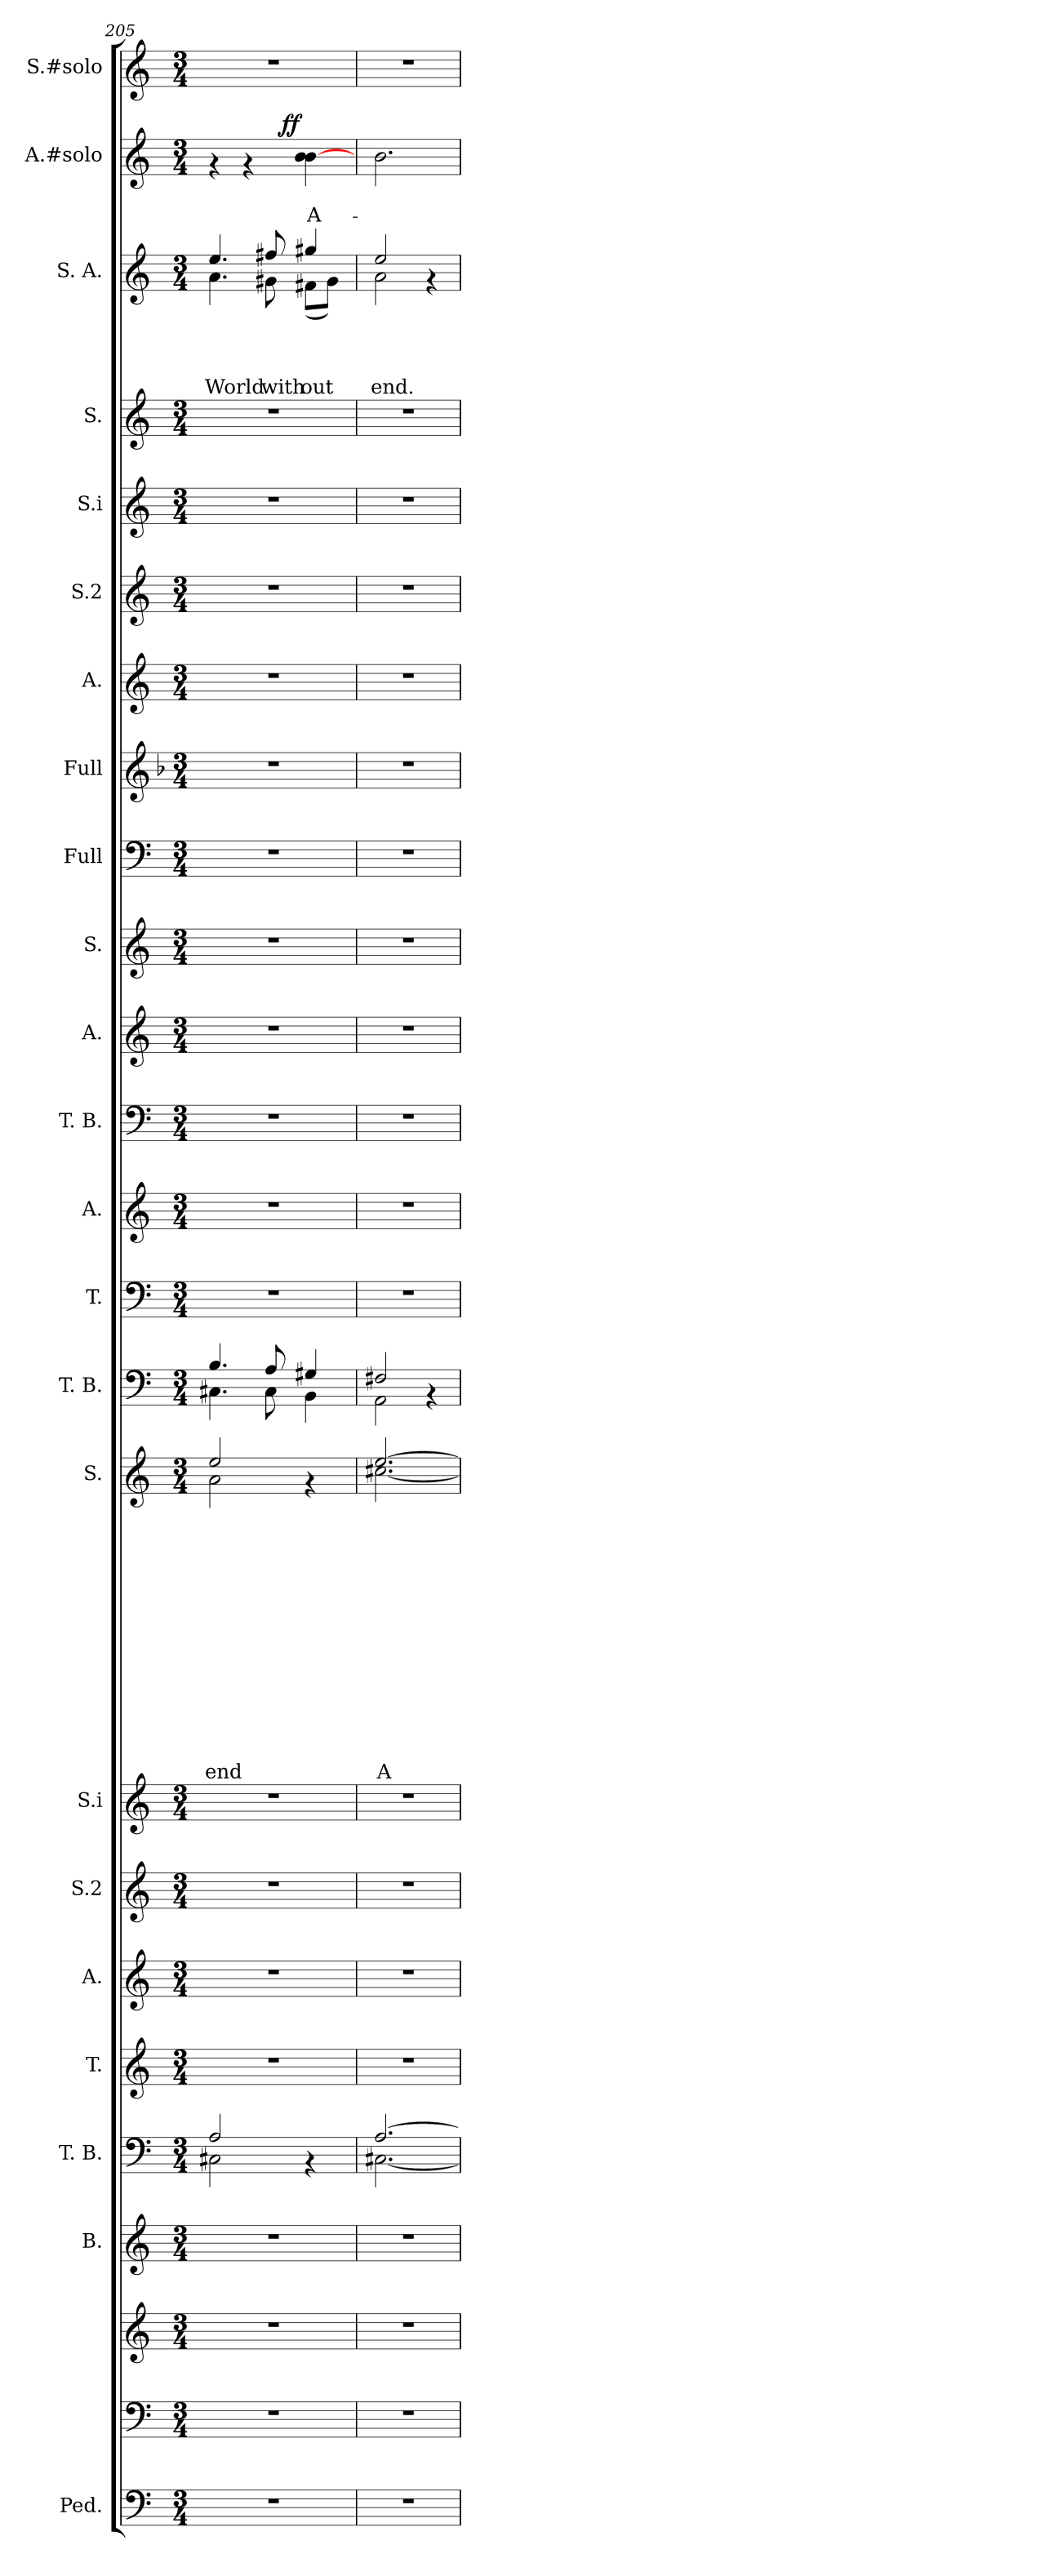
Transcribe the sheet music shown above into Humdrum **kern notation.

**kern	**kern	**kern	**kern	**kern	**kern	**kern	**kern	**kern	**kern	**text	**text	**text	**text	**text	**text	**text	**text	**text	**text	**text	**text	**text	**text	**kern	**kern	**kern	**kern	**kern	**kern	**kern	**kern	**kern	**kern	**kern	**kern	**kern	**text	**text	**text	**text	**kern	**text	**text	**dynam	**kern
*part25	*part24	*part23	*part22	*part21	*part20	*part19	*part18	*part17	*part16	*part16	*part16	*part16	*part16	*part16	*part16	*part16	*part16	*part16	*part16	*part16	*part16	*part16	*part16	*part15	*part14	*part13	*part12	*part11	*part10	*part9	*part8	*part7	*part6	*part5	*part4	*part3	*part3	*part3	*part3	*part3	*part2	*part2	*part2	*part2	*part1
*staff25	*staff24	*staff23	*staff22	*staff21	*staff20	*staff19	*staff18	*staff17	*staff16	*staff16	*staff16	*staff16	*staff16	*staff16	*staff16	*staff16	*staff16	*staff16	*staff16	*staff16	*staff16	*staff16	*staff16	*staff15	*staff14	*staff13	*staff12	*staff11	*staff10	*staff9	*staff8	*staff7	*staff6	*staff5	*staff4	*staff3	*staff3	*staff3	*staff3	*staff3	*staff2	*staff2	*staff2	*staff2	*staff1
*I"Ped.	*	*	*I"B.	*I"T. B.	*I"T.	*I"A.	*I"S.2	*I"S.i	*I"S.	*	*	*	*	*	*	*	*	*	*	*	*	*	*	*I"T. B.	*I"T.	*I"A.	*I"T. B.	*I"A.	*I"S.	*I"Full	*I"Full	*I"A.	*I"S.2	*I"S.i	*I"S.	*I"S. A.	*	*	*	*	*I"A.#solo	*	*	*	*I"S.#solo
*I'Ped.	*	*	*	*I'T. B.	*I'T.	*I'A.	*I'S.2	*I'S.i	*I'S.	*	*	*	*	*	*	*	*	*	*	*	*	*	*	*I'T. B.	*I'T.	*	*I'T. B.	*I'A.	*I'S.	*	*	*I'A.	*I'S.2	*I'S.i	*I'S.	*I'S. A.	*	*	*	*	*I'A.#solo	*	*	*	*I'S.#solo
*clefF4	*clefF4	*clefG2	*clefG2	*clefF4	*clefG2	*clefG2	*clefG2	*clefG2	*clefG2	*	*	*	*	*	*	*	*	*	*	*	*	*	*	*clefF4	*clefF4	*clefG2	*clefF4	*clefG2	*clefG2	*clefF4	*clefG2	*clefG2	*clefG2	*clefG2	*clefG2	*clefG2	*	*	*	*	*clefG2	*	*	*	*clefG2
*	*	*	*	*	*	*	*	*	*	*	*	*	*	*	*	*	*	*	*	*	*	*	*	*	*	*	*	*	*	*	*ITrd3c5	*	*	*	*	*	*	*	*	*	*	*	*	*	*
*k[]	*k[]	*k[]	*k[]	*k[]	*k[]	*k[]	*k[]	*k[]	*k[]	*	*	*	*	*	*	*	*	*	*	*	*	*	*	*k[]	*k[]	*k[]	*k[]	*k[]	*k[]	*k[]	*k[]	*k[]	*k[]	*k[]	*k[]	*k[]	*	*	*	*	*k[]	*	*	*	*k[]
*C:	*C:	*C:	*C:	*C:	*C:	*C:	*C:	*C:	*C:	*	*	*	*	*	*	*	*	*	*	*	*	*	*	*C:	*C:	*C:	*C:	*C:	*C:	*C:	*C:	*C:	*C:	*C:	*C:	*C:	*	*	*	*	*C:	*	*	*	*C:
*M3/4	*M3/4	*M3/4	*M3/4	*M3/4	*M3/4	*M3/4	*M3/4	*M3/4	*M3/4	*	*	*	*	*	*	*	*	*	*	*	*	*	*	*M3/4	*M3/4	*M3/4	*M3/4	*M3/4	*M3/4	*M3/4	*M3/4	*M3/4	*M3/4	*M3/4	*M3/4	*M3/4	*	*	*	*	*M3/4	*	*	*	*M3/4
=205	=205	=205	=205	=205	=205	=205	=205	=205	=205	=205	=205	=205	=205	=205	=205	=205	=205	=205	=205	=205	=205	=205	=205	=205	=205	=205	=205	=205	=205	=205	=205	=205	=205	=205	=205	=205	=205	=205	=205	=205	=205	=205	=205	=205	=205
*	*	*	*	*^	*	*	*	*	*^	*	*	*	*	*	*	*	*	*	*	*	*	*	*	*	*	*	*	*	*	*	*	*	*	*	*	*	*	*	*	*	*	*	*	*	*
!	!	!	!	!	!	!	!	!	!	!	!	!	!	!	!	!	!	!	!	!	!	!	!	!	!LO:LY:b	!	!	!	!	!	!	!	!	!	!	!	!	!	!	!	!	!LO:LY:b	!	!	!	!	!
*	*	*	*	*	*	*	*	*	*	*	*	*	*	*	*	*	*	*	*	*	*	*	*	*	*	*^	*	*	*	*	*	*	*	*	*	*	*	*^	*	*	*	*	*^	*	*	*	*
2.r	2.r	2.r	2.r	2A/	2C#X\	2.r	2.r	2.r	2.r	2ee/	2a\	.	.	.	.	.	.	.	.	.	.	.	.	.	end	4.B/	4.C#X\	2.r	2.r	2.r	2.r	2.r	2.r	2.r	2.r	2.r	2.r	2.r	4.ee/	4.a\	.	.	.	-World	4rf	4..ryy	.	.	.	2.r
.	.	.	.	.	.	.	.	.	.	.	.	.	.	.	.	.	.	.	.	.	.	.	.	.	.	.	.	.	.	.	.	.	.	.	.	.	.	.	.	.	.	.	.	.	4rf	.	.	.	.	.
!	!	!	!	!	!	!	!	!	!	!	!	!	!	!	!	!	!	!	!	!	!	!	!	!	!	!	!	!	!	!	!	!	!	!	!	!	!	!	!	!	!	!	!	!LO:LY:b	!	!	!	!	!	!
.	.	.	.	.	.	.	.	.	.	.	.	.	.	.	.	.	.	.	.	.	.	.	.	.	.	8A/	8C#\	.	.	.	.	.	.	.	.	.	.	.	8ff#X/	8g#X\	.	.	.	with	.	.	.	.	.	.
!	!	!	!	!	!	!	!	!	!	!	!	!	!	!	!	!	!	!	!	!	!	!	!	!	!	!	!	!	!	!	!	!	!	!	!	!	!	!	!	!	!	!	!	!	!	!	!	!	!LO:DY:a	!
.	.	.	.	.	.	.	.	.	.	.	.	.	.	.	.	.	.	.	.	.	.	.	.	.	.	.	.	.	.	.	.	.	.	.	.	.	.	.	.	.	.	.	.	.	.	4ryy	.	.	ff	.
!	!	!	!	!	!	!	!	!	!	!	!	!	!	!	!	!	!	!	!	!	!	!	!	!	!	!	!	!	!	!	!	!	!	!	!	!	!	!	!	!	!	!	!	!LO:LY:b	!	!	!	!LO:LY:b	!	!
.	.	.	.	4rAA	4ryy	.	.	.	.	4rf	4ryy	.	.	.	.	.	.	.	.	.	.	.	.	.	.	4G#X/	4BB\	.	.	.	.	.	.	.	.	.	.	.	4gg#X/	(<8f#X\L	.	.	.	out	4b\ [>4b\	.	.	A-	.	.
.	.	.	.	.	.	.	.	.	.	.	.	.	.	.	.	.	.	.	.	.	.	.	.	.	.	.	.	.	.	.	.	.	.	.	.	.	.	.	.	8g#\J)	.	.	.	.	.	.	.	.	.	.
.	.	.	.	.	.	.	.	.	.	.	.	.	.	.	.	.	.	.	.	.	.	.	.	.	.	.	.	.	.	.	.	.	.	.	.	.	.	.	.	.	.	.	.	.	.	16ryy	.	.	.	.
=206	=206	=206	=206	=206	=206	=206	=206	=206	=206	=206	=206	=206	=206	=206	=206	=206	=206	=206	=206	=206	=206	=206	=206	=206	=206	=206	=206	=206	=206	=206	=206	=206	=206	=206	=206	=206	=206	=206	=206	=206	=206	=206	=206	=206	=206	=206	=206	=206	=206	=206
!	!	!	!	!	!	!	!	!	!	!	!	!	!	!	!	!	!	!	!	!	!	!	!	!	!LO:LY:b	!	!	!	!	!	!	!	!	!	!	!	!	!	!	!	!	!	!	!LO:LY:b	!	!	!	!	!	!
*	*	*	*	*	*	*	*	*	*	*	*	*	*	*	*	*	*	*	*	*	*	*	*	*	*	*	*	*	*	*	*	*	*	*	*	*	*	*	*	*	*	*	*	*	*v	*v	*	*	*	*
2.r	2.r	2.r	2.r	[>2.A/	[<2.C#X\	2.r	2.r	2.r	2.r	[>2.ee/	[<2.cc#X\	.	.	.	.	.	.	.	.	.	.	.	.	.	A-	2F#X/	2AA\	2.r	2.r	2.r	2.r	2.r	2.r	2.r	2.r	2.r	2.r	2.r	2ee/	2a\	.	.	.	end.	2.b\	.	.	.	2.r
.	.	.	.	.	.	.	.	.	.	.	.	.	.	.	.	.	.	.	.	.	.	.	.	.	.	4rAA	4ryy	.	.	.	.	.	.	.	.	.	.	.	4rf	4ryy	.	.	.	.	.	.	.	.	.
*	*	*	*	*	*	*	*	*	*	*v	*v	*	*	*	*	*	*	*	*	*	*	*	*	*	*	*	*	*	*	*	*	*	*	*	*	*	*	*	*v	*v	*	*	*	*	*	*	*	*	*
*	*	*	*	*v	*v	*	*	*	*	*	*	*	*	*	*	*	*	*	*	*	*	*	*	*	*v	*v	*	*	*	*	*	*	*	*	*	*	*	*	*	*	*	*	*	*	*	*	*
=	=	=	=	=	=	=	=	=	=	=	=	=	=	=	=	=	=	=	=	=	=	=	=	=	=	=	=	=	=	=	=	=	=	=	=	=	=	=	=	=	=	=	=	=	=
*-	*-	*-	*-	*-	*-	*-	*-	*-	*-	*-	*-	*-	*-	*-	*-	*-	*-	*-	*-	*-	*-	*-	*-	*-	*-	*-	*-	*-	*-	*-	*-	*-	*-	*-	*-	*-	*-	*-	*-	*-	*-	*-	*-	*-	*-
